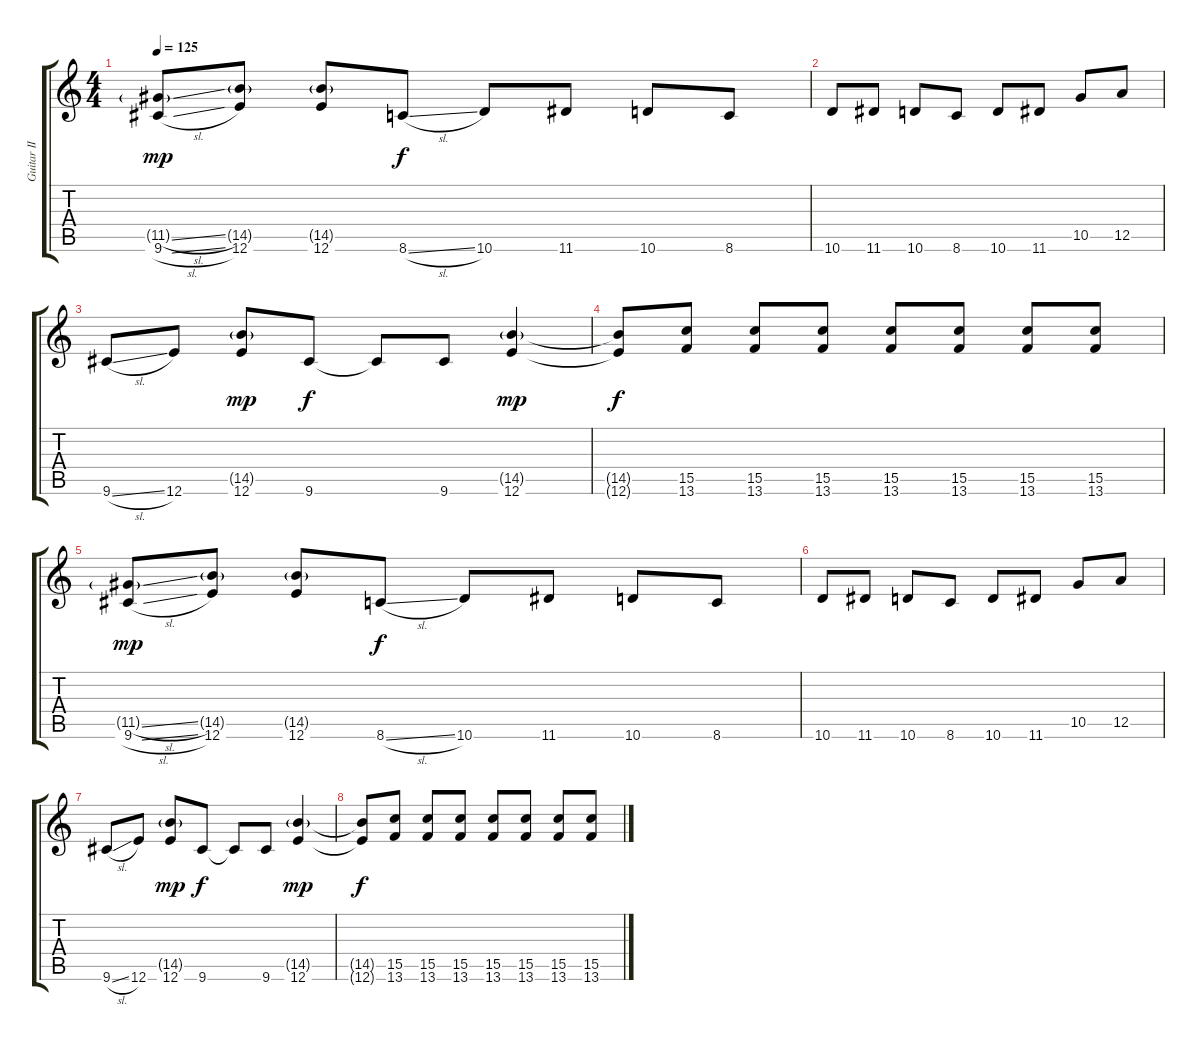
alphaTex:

\track ("Guitar II" "Guitar II") {instrument electricguitarclean}
\staff {score tabs}
\tuning (E4 B3 G3 D3 A2 E2) {hide}
\ts (4 4)
\tempo 125
\clef g2
\ks c
(11.5{sl g} 9.6{sl}).8{dy mp} (14.5{g} 12.6).8 (14.5{g} 12.6).8 8.6{sl}.8{dy f} 10.6.8 11.6.8 10.6.8 8.6.8 |
10.6.8 11.6.8 10.6.8 8.6.8 10.6.8 11.6.8 10.5.8 12.5.8 |
9.6{sl}.8 12.6.8 (14.5{g} 12.6).8{dy mp} 9.6.8{dy f} 9.6{t}.8 9.6.8 (14.5{g} 12.6).4{dy mp} |
(14.5{t} 12.6{t}).8{dy f} (15.5 13.6).8 (15.5 13.6).8 (15.5 13.6).8 (15.5 13.6).8 (15.5 13.6).8 (15.5 13.6).8 (15.5 13.6).8 |
(11.5{sl g} 9.6{sl}).8{dy mp} (14.5{g} 12.6).8 (14.5{g} 12.6).8 8.6{sl}.8{dy f} 10.6.8 11.6.8 10.6.8 8.6.8 |
10.6.8 11.6.8 10.6.8 8.6.8 10.6.8 11.6.8 10.5.8 12.5.8 |
9.6{sl}.8 12.6.8 (14.5{g} 12.6).8{dy mp} 9.6.8{dy f} 9.6{t}.8 9.6.8 (14.5{g} 12.6).4{dy mp} |
(14.5{t} 12.6{t}).8{dy f} (15.5 13.6).8 (15.5 13.6).8 (15.5 13.6).8 (15.5 13.6).8 (15.5 13.6).8 (15.5 13.6).8 (15.5 13.6).8
